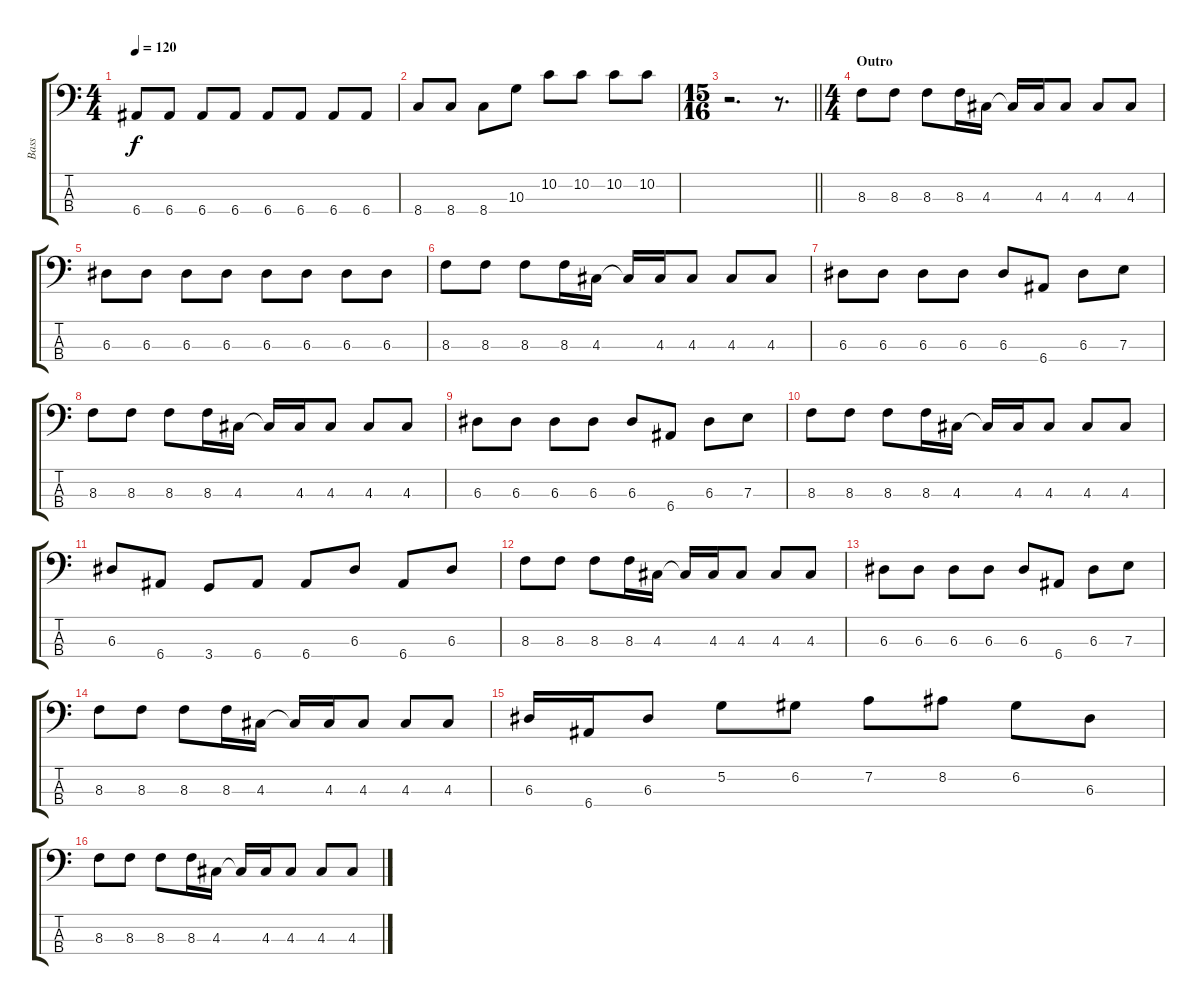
\track ("Bass" "Bass") {instrument electricbassfinger}
\staff {score tabs}
\tuning (G2 D2 A1 E1) {hide}
\ts (4 4)
\tempo 120
\clef f4
\ks c
6.4.8{dy f} 6.4.8 6.4.8 6.4.8 6.4.8 6.4.8 6.4.8 6.4.8 |
8.4.8 8.4.8 8.4.8 10.3.8 10.2.8 10.2.8 10.2.8 10.2.8 |
\ts (15 16)
\barLineRight lightlight
r.2{d} r.8{d} |
\ts (4 4)
\section ("" "Outro")
8.3.8 8.3.8 8.3.8 8.3.16 4.3.16 4.3{t}.16 4.3.16 4.3.8 4.3.8 4.3.8 |
6.3.8 6.3.8 6.3.8 6.3.8 6.3.8 6.3.8 6.3.8 6.3.8 |
8.3.8 8.3.8 8.3.8 8.3.16 4.3.16 4.3{t}.16 4.3.16 4.3.8 4.3.8 4.3.8 |
6.3.8 6.3.8 6.3.8 6.3.8 6.3.8 6.4.8 6.3.8 7.3.8 |
8.3.8 8.3.8 8.3.8 8.3.16 4.3.16 4.3{t}.16 4.3.16 4.3.8 4.3.8 4.3.8 |
6.3.8 6.3.8 6.3.8 6.3.8 6.3.8 6.4.8 6.3.8 7.3.8 |
8.3.8 8.3.8 8.3.8 8.3.16 4.3.16 4.3{t}.16 4.3.16 4.3.8 4.3.8 4.3.8 |
6.3.8 6.4.8 3.4.8 6.4.8 6.4.8 6.3.8 6.4.8 6.3.8 |
8.3.8 8.3.8 8.3.8 8.3.16 4.3.16 4.3{t}.16 4.3.16 4.3.8 4.3.8 4.3.8 |
6.3.8 6.3.8 6.3.8 6.3.8 6.3.8 6.4.8 6.3.8 7.3.8 |
8.3.8 8.3.8 8.3.8 8.3.16 4.3.16 4.3{t}.16 4.3.16 4.3.8 4.3.8 4.3.8 |
6.3.16 6.4.16 6.3.8 5.2.8 6.2.8 7.2.8 8.2.8 6.2.8 6.3.8 |
8.3.8 8.3.8 8.3.8 8.3.16 4.3.16 4.3{t}.16 4.3.16 4.3.8 4.3.8 4.3.8
